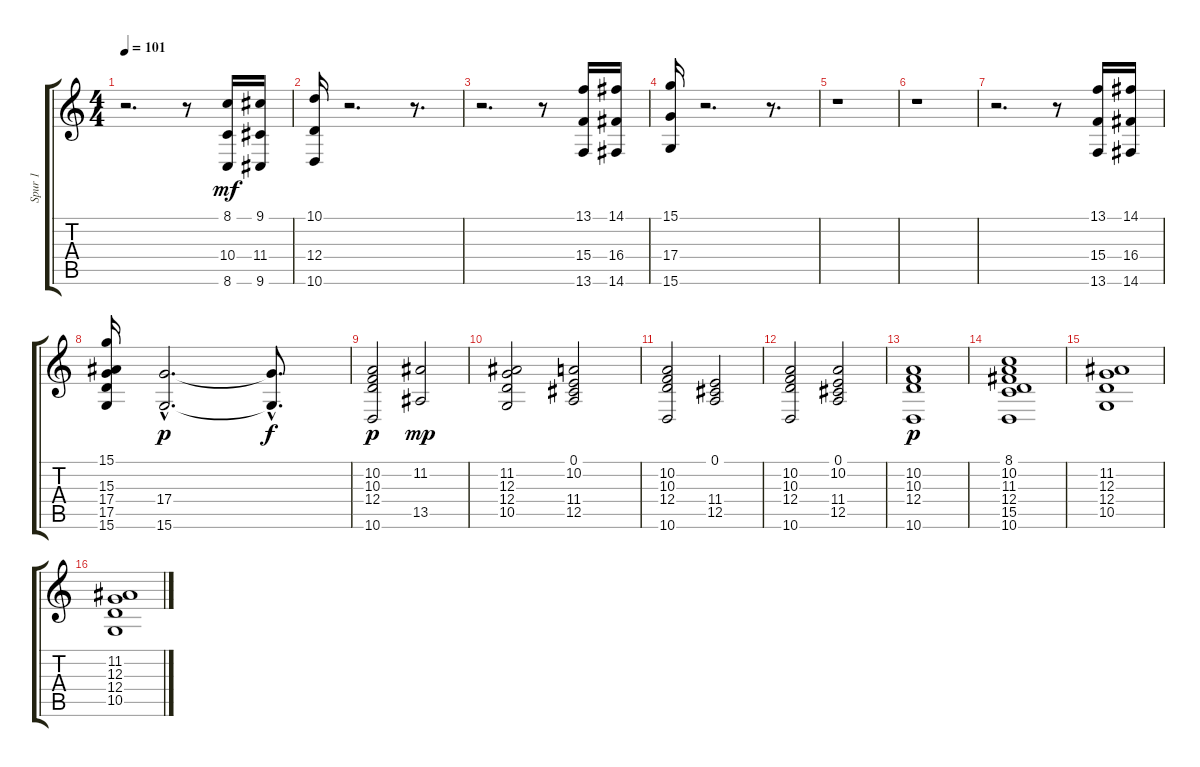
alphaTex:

\track ("Spur 1" "Spur 1") {instrument stringensemble1}
\staff {score tabs}
\tuning (E4 B3 G3 D3 A2 E2) {hide}
\ts (4 4)
\tempo 101
\clef g2
\ks c
r.2{d dy mf} r.8 (8.1 10.4 8.6).16 (9.1 11.4 9.6).16 |
(10.1 12.4 10.6).16 r.2{d} r.8{d} |
r.2{d} r.8 (13.1 15.4 13.6).16 (14.1 16.4 14.6).16 |
(15.1 17.4 15.6).16 r.2{d} r.8{d} |
r.1 |
r.1 |
r.2{d} r.8 (13.1 15.4 13.6).16 (14.1 16.4 14.6).16 |
(15.1 15.3 17.4 17.5 15.6).16 (17.4{hac} 15.6{hac}).2{d dy p} (17.4{hac t} 15.6{hac t}).8{d dy f} |
(10.2 10.3 12.4 10.6).2{dy p} (11.2 13.5).2{dy mp} |
(11.2 12.3 12.4 10.5).2 (0.1 10.2 11.4 12.5).2 |
(10.2 10.3 12.4 10.6).2 (0.1 11.4 12.5).2 |
(10.2 10.3 12.4 10.6).2 (0.1 10.2 11.4 12.5).2 |
(10.2 10.3 12.4 10.6).1{dy p} |
(8.1 10.2 11.3 12.4 15.5 10.6).1 |
(11.2 12.3 12.4 10.5).1 |
(11.2 12.3 12.4 10.5).1
